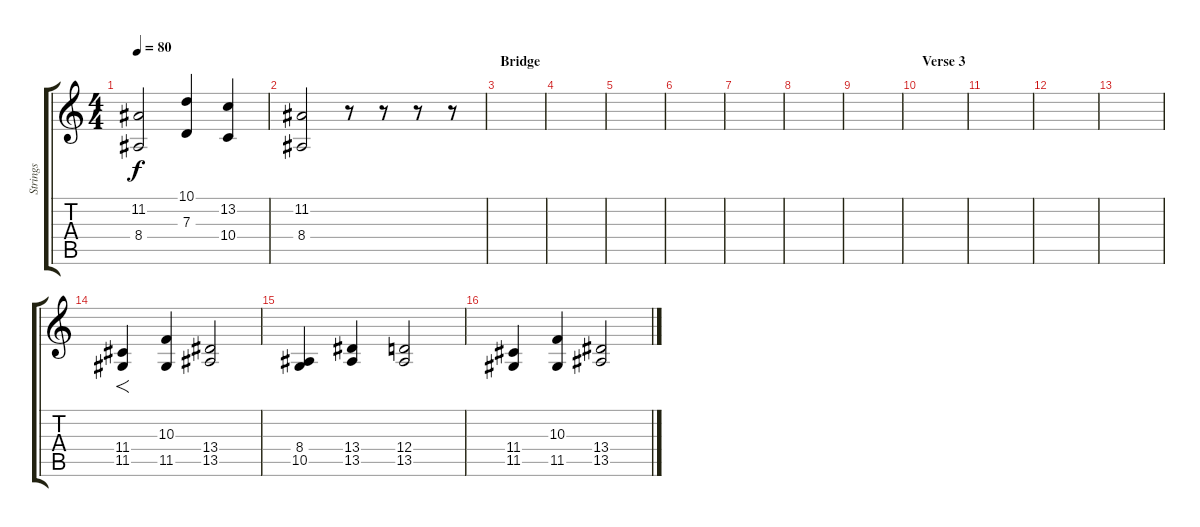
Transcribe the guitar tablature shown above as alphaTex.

\track ("Strings" "Strings") {instrument synthstrings1}
\staff {score tabs}
\tuning (E4 B3 G3 D3 A2 E2) {hide}
\ts (4 4)
\tempo 80
\clef g2
\ks c
(11.2 8.4).2{dy f} (10.1 7.3).4 (13.2 10.4).4 |
(11.2 8.4).2 r.8 r.8 r.8 r.8 |
\section ("" "Bridge")
|
|
|
|
|
|
|
\section ("" "Verse 3")
|
|
|
|
(11.4 11.5).4{f} (10.3 11.5).4 (13.4 13.5).2 |
(8.4 10.5).4 (13.4 13.5).4 (12.4 13.5).2 |
(11.4 11.5).4 (10.3 11.5).4 (13.4 13.5).2
